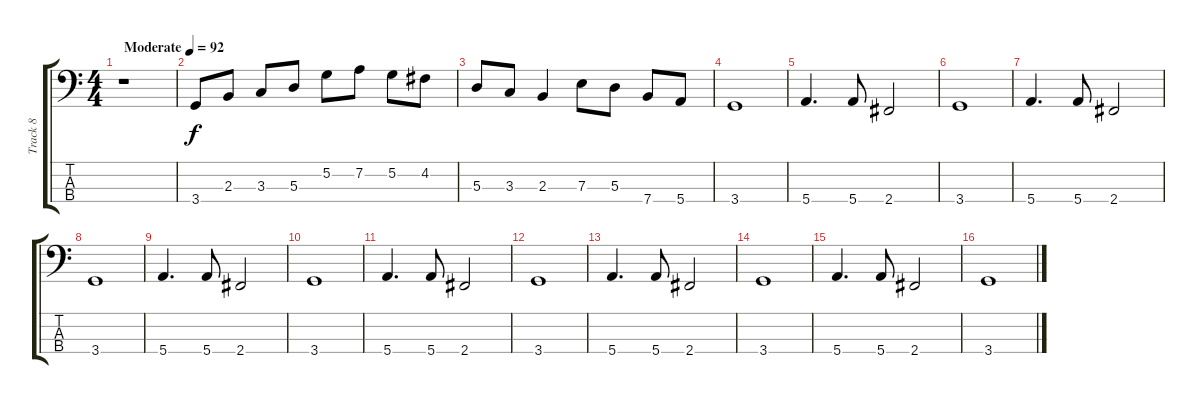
\track ("Track 8" "Track 8") {instrument electricbassfinger}
\staff {score tabs}
\tuning (G2 D2 A1 E1) {hide}
\ts (4 4)
\tempo (92 "Moderate")
\clef f4
\ks c
r.1{dy f instrument electricbassfinger} |
3.4.8 2.3.8 3.3.8 5.3.8 5.2.8 7.2.8 5.2.8 4.2.8 |
5.3.8 3.3.8 2.3.4 7.3.8 5.3.8 7.4.8 5.4.8 |
3.4.1 |
5.4.4{d} 5.4.8 2.4.2 |
3.4.1 |
5.4.4{d} 5.4.8 2.4.2 |
3.4.1 |
5.4.4{d} 5.4.8 2.4.2 |
3.4.1 |
5.4.4{d} 5.4.8 2.4.2 |
3.4.1 |
5.4.4{d} 5.4.8 2.4.2 |
3.4.1 |
5.4.4{d} 5.4.8 2.4.2 |
3.4.1
